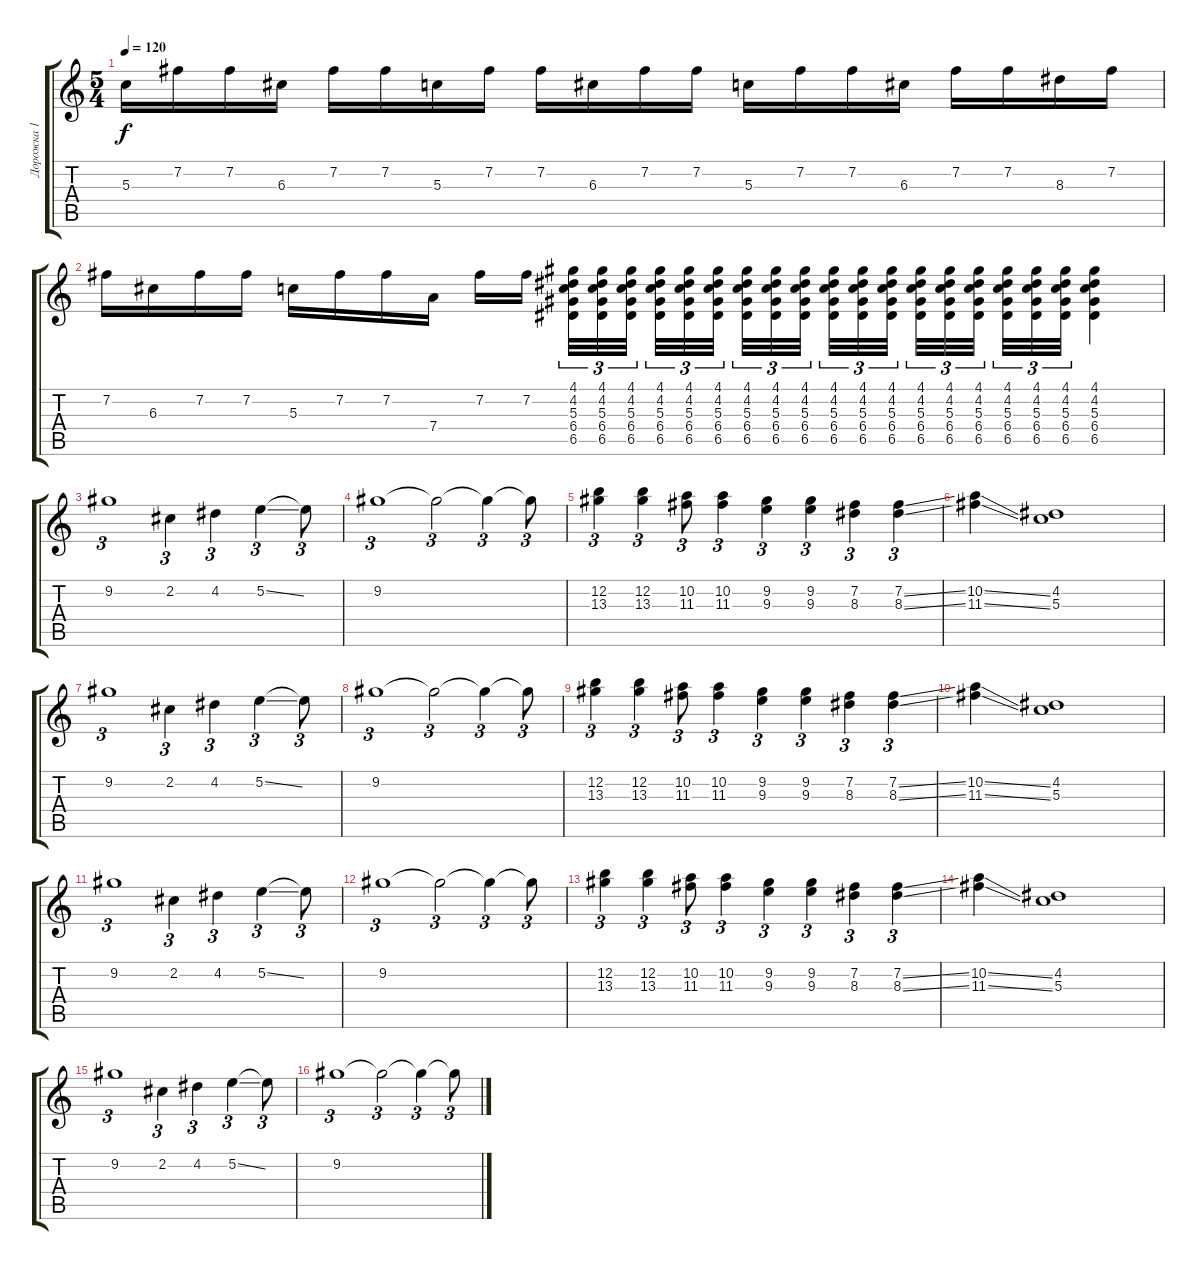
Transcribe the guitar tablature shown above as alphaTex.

\track ("Дорожка 1" "Дорожка 1") {instrument acousticguitarnylon}
\staff {score tabs}
\tuning (E4 B3 G3 D3 A2 E2) {hide}
\ts (5 4)
\tempo 120
\clef g2
\ks c
5.3.16{dy f} 7.2.16 7.2.16 6.3.16 7.2.16 7.2.16 5.3.16 7.2.16 7.2.16 6.3.16 7.2.16 7.2.16 5.3.16 7.2.16 7.2.16 6.3.16 7.2.16 7.2.16 8.3.16 7.2.16 |
7.2.16 6.3.16 7.2.16 7.2.16 5.3.16 7.2.16 7.2.16 7.4.16 7.2.16 7.2.16 (4.1 4.2 5.3 6.4 6.5).32{tu (3 2)} (4.1 4.2 5.3 6.4 6.5).32{tu (3 2)} (4.1 4.2 5.3 6.4 6.5).32{tu (3 2)} (4.1 4.2 5.3 6.4 6.5).32{tu (3 2)} (4.1 4.2 5.3 6.4 6.5).32{tu (3 2)} (4.1 4.2 5.3 6.4 6.5).32{tu (3 2)} (4.1 4.2 5.3 6.4 6.5).32{tu (3 2)} (4.1 4.2 5.3 6.4 6.5).32{tu (3 2)} (4.1 4.2 5.3 6.4 6.5).32{tu (3 2)} (4.1 4.2 5.3 6.4 6.5).32{tu (3 2)} (4.1 4.2 5.3 6.4 6.5).32{tu (3 2)} (4.1 4.2 5.3 6.4 6.5).32{tu (3 2)} (4.1 4.2 5.3 6.4 6.5).32{tu (3 2)} (4.1 4.2 5.3 6.4 6.5).32{tu (3 2)} (4.1 4.2 5.3 6.4 6.5).32{tu (3 2)} (4.1 4.2 5.3 6.4 6.5).32{tu (3 2)} (4.1 4.2 5.3 6.4 6.5).32{tu (3 2)} (4.1 4.2 5.3 6.4 6.5).32{tu (3 2)} (4.1 4.2 5.3 6.4 6.5).4 |
9.2.1{tu (3 2)} 2.2.4{tu (3 2)} 4.2.4{tu (3 2)} 5.2{ss}.4{tu (3 2)} 5.2{t}.8{tu (3 2)} |
9.2.1{tu (3 2)} 9.2{t}.2{tu (3 2)} 9.2{t}.4{tu (3 2)} 9.2{t}.8{tu (3 2)} |
(12.2 13.3).4{tu (3 2)} (12.2 13.3).4{tu (3 2)} (10.2 11.3).8{tu (3 2)} (10.2 11.3).4{tu (3 2)} (9.2 9.3).4{tu (3 2)} (9.2 9.3).4{tu (3 2)} (7.2 8.3).4{tu (3 2)} (7.2{ss} 8.3{ss}).4{tu (3 2)} |
(10.2{ss} 11.3{ss}).4 (4.2 5.3).1 |
9.2.1{tu (3 2)} 2.2.4{tu (3 2)} 4.2.4{tu (3 2)} 5.2{ss}.4{tu (3 2)} 5.2{t}.8{tu (3 2)} |
9.2.1{tu (3 2)} 9.2{t}.2{tu (3 2)} 9.2{t}.4{tu (3 2)} 9.2{t}.8{tu (3 2)} |
(12.2 13.3).4{tu (3 2)} (12.2 13.3).4{tu (3 2)} (10.2 11.3).8{tu (3 2)} (10.2 11.3).4{tu (3 2)} (9.2 9.3).4{tu (3 2)} (9.2 9.3).4{tu (3 2)} (7.2 8.3).4{tu (3 2)} (7.2{ss} 8.3{ss}).4{tu (3 2)} |
(10.2{ss} 11.3{ss}).4 (4.2 5.3).1 |
9.2.1{tu (3 2)} 2.2.4{tu (3 2)} 4.2.4{tu (3 2)} 5.2{ss}.4{tu (3 2)} 5.2{t}.8{tu (3 2)} |
9.2.1{tu (3 2)} 9.2{t}.2{tu (3 2)} 9.2{t}.4{tu (3 2)} 9.2{t}.8{tu (3 2)} |
(12.2 13.3).4{tu (3 2)} (12.2 13.3).4{tu (3 2)} (10.2 11.3).8{tu (3 2)} (10.2 11.3).4{tu (3 2)} (9.2 9.3).4{tu (3 2)} (9.2 9.3).4{tu (3 2)} (7.2 8.3).4{tu (3 2)} (7.2{ss} 8.3{ss}).4{tu (3 2)} |
(10.2{ss} 11.3{ss}).4 (4.2 5.3).1 |
9.2.1{tu (3 2)} 2.2.4{tu (3 2)} 4.2.4{tu (3 2)} 5.2{ss}.4{tu (3 2)} 5.2{t}.8{tu (3 2)} |
9.2.1{tu (3 2)} 9.2{t}.2{tu (3 2)} 9.2{t}.4{tu (3 2)} 9.2{t}.8{tu (3 2)}
